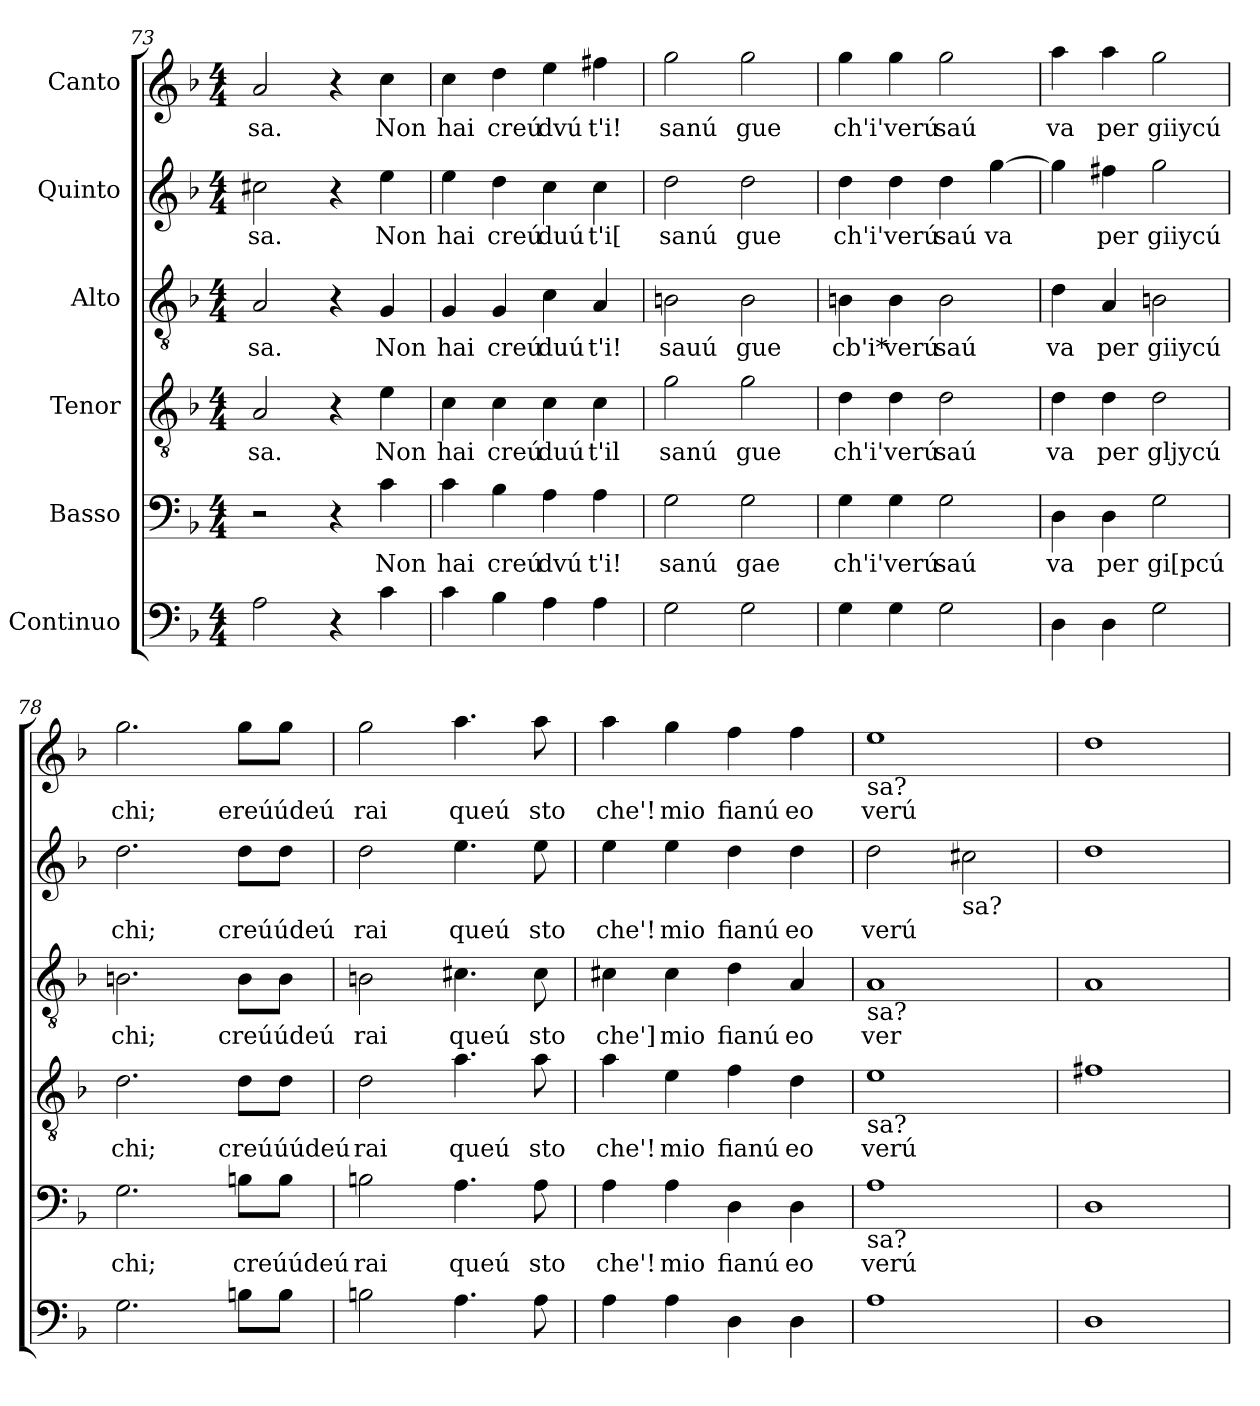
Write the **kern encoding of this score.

**kern	**kern	**text	**kern	**text	**kern	**text	**kern	**text	**kern	**text
*part6	*part5	*part5	*part4	*part4	*part3	*part3	*part2	*part2	*part1	*part1
*staff6	*staff5	*staff5	*staff4	*staff4	*staff3	*staff3	*staff2	*staff2	*staff1	*staff1
*I"Continuo	*I"Basso	*	*I"Tenor	*	*I"Alto	*	*I"Quinto	*	*I"Canto	*
*clefF4	*clefF4	*	*clefGv2	*	*clefGv2	*	*clefG2	*	*clefG2	*
*k[b-]	*k[b-]	*	*k[b-]	*	*k[b-]	*	*k[b-]	*	*k[b-]	*
*F:	*F:	*	*F:	*	*F:	*	*F:	*	*F:	*
*M4/4	*M4/4	*	*M4/4	*	*M4/4	*	*M4/4	*	*M4/4	*
=73	=73	=73	=73	=73	=73	=73	=73	=73	=73	=73
!	!	!	!	!LO:LY:b	!	!LO:LY:b	!	!LO:LY:b	!	!LO:LY:b
2A\	2r	.	2A/	sa.	2A/	sa.	2cc#X\	sa.	2a/	sa.
4r	4r	.	4r	.	4r	.	4r	.	4r	.
!	!	!LO:LY:b	!	!LO:LY:b	!	!LO:LY:b	!	!LO:LY:b	!	!LO:LY:b
4c\	4c\	Non	4e\	Non	4G/	Non	4ee\	Non	4cc\	Non
=74	=74	=74	=74	=74	=74	=74	=74	=74	=74	=74
!	!	!LO:LY:b	!	!LO:LY:b	!	!LO:LY:b	!	!LO:LY:b	!	!LO:LY:b
4c\	4c\	hai	4c\	hai	4G/	hai	4ee\	hai	4cc\	hai
!	!	!LO:LY:b	!	!LO:LY:b	!	!LO:LY:b	!	!LO:LY:b	!	!LO:LY:b
4B-\	4B-\	creú	4c\	creú	4G/	creú	4dd\	creú	4dd\	creú
!	!	!LO:LY:b	!	!LO:LY:b	!	!LO:LY:b	!	!LO:LY:b	!	!LO:LY:b
4A\	4A\	dvú	4c\	duú	4c\	duú	4cc\	duú	4ee\	dvú
!	!	!LO:LY:b	!	!LO:LY:b	!	!LO:LY:b	!	!LO:LY:b	!	!LO:LY:b
4A\	4A\	t'i!	4c\	t'il	4A/	t'i!	4cc\	t'i[	4ff#X\	t'i!
=75	=75	=75	=75	=75	=75	=75	=75	=75	=75	=75
!	!	!LO:LY:b	!	!LO:LY:b	!	!LO:LY:b	!	!LO:LY:b	!	!LO:LY:b
2G\	2G\	sanú	2g\	sanú	2Bn\	sauú	2dd\	sanú	2gg\	sanú
!	!	!LO:LY:b	!	!LO:LY:b	!	!LO:LY:b	!	!LO:LY:b	!	!LO:LY:b
2G\	2G\	gae	2g\	gue	2B\	gue	2dd\	gue	2gg\	gue
=76	=76	=76	=76	=76	=76	=76	=76	=76	=76	=76
!	!	!LO:LY:b	!	!LO:LY:b	!	!LO:LY:b	!	!LO:LY:b	!	!LO:LY:b
4G\	4G\	ch'i'	4d\	ch'i'	4Bn\	cb'i*	4dd\	ch'i'	4gg\	ch'i'
!	!	!LO:LY:b	!	!LO:LY:b	!	!LO:LY:b	!	!LO:LY:b	!	!LO:LY:b
4G\	4G\	verú	4d\	verú	4B\	verú	4dd\	verú	4gg\	verú
!	!	!LO:LY:b	!	!LO:LY:b	!	!LO:LY:b	!	!LO:LY:b	!	!LO:LY:b
2G\	2G\	saú	2d\	saú	2B\	saú	4dd\	saú	2gg\	saú
!	!	!	!	!	!	!	!	!LO:LY:b	!	!
.	.	.	.	.	.	.	[4gg\	va	.	.
=77	=77	=77	=77	=77	=77	=77	=77	=77	=77	=77
!	!	!LO:LY:b	!	!LO:LY:b	!	!LO:LY:b	!	!	!	!LO:LY:b
4D\	4D\	va	4d\	va	4d\	va	4gg\]	.	4aa\	va
!	!	!LO:LY:b	!	!LO:LY:b	!	!LO:LY:b	!	!LO:LY:b	!	!LO:LY:b
4D\	4D\	per	4d\	per	4A/	per	4ff#X\	per	4aa\	per
!	!	!LO:LY:b	!	!LO:LY:b	!	!LO:LY:b	!	!LO:LY:b	!	!LO:LY:b
2G\	2G\	gi[pcú	2d\	gljycú	2Bn\	giiycú	2gg\	giiycú	2gg\	giiycú
=78	=78	=78	=78	=78	=78	=78	=78	=78	=78	=78
!	!	!LO:LY:b	!	!LO:LY:b	!	!LO:LY:b	!	!LO:LY:b	!	!LO:LY:b
2.G\	2.G\	chi;	2.d\	chi;	2.Bn\	chi;	2.dd\	chi;	2.gg\	chi;
!	!	!LO:LY:b	!	!LO:LY:b	!	!LO:LY:b	!	!LO:LY:b	!	!LO:LY:b
8Bn\L	8Bn\L	creúúdeú	8d\L	creú	8B\L	creú	8dd\L	creú	8gg\L	ereú
!	!	!	!	!LO:LY:b	!	!LO:LY:b	!	!LO:LY:b	!	!LO:LY:b
8B\J	8B\J	.	8d\J	úúdeú	8B\J	údeú	8dd\J	údeú	8gg\J	údeú
=79	=79	=79	=79	=79	=79	=79	=79	=79	=79	=79
!	!	!LO:LY:b	!	!LO:LY:b	!	!LO:LY:b	!	!LO:LY:b	!	!LO:LY:b
2Bn\	2Bn\	rai	2d\	rai	2Bn\	rai	2dd\	rai	2gg\	rai
!	!	!LO:LY:b	!	!LO:LY:b	!	!LO:LY:b	!	!LO:LY:b	!	!LO:LY:b
4.A\	4.A\	queú	4.a\	queú	4.c#X\	queú	4.ee\	queú	4.aa\	queú
!	!	!LO:LY:b	!	!LO:LY:b	!	!LO:LY:b	!	!LO:LY:b	!	!LO:LY:b
8A\	8A\	sto	8a\	sto	8c#\	sto	8ee\	sto	8aa\	sto
=80	=80	=80	=80	=80	=80	=80	=80	=80	=80	=80
!	!	!LO:LY:b	!	!LO:LY:b	!	!LO:LY:b	!	!LO:LY:b	!	!LO:LY:b
4A\	4A\	che'!	4a\	che'!	4c#X\	che']	4ee\	che'!	4aa\	che'!
!	!	!LO:LY:b	!	!LO:LY:b	!	!LO:LY:b	!	!LO:LY:b	!	!LO:LY:b
4A\	4A\	mio	4e\	mio	4c#\	mio	4ee\	mio	4gg\	mio
!	!	!LO:LY:b	!	!LO:LY:b	!	!LO:LY:b	!	!LO:LY:b	!	!LO:LY:b
4D\	4D\	fianú	4f\	fianú	4d\	fianú	4dd\	fianú	4ff\	fianú
!	!	!LO:LY:b	!	!LO:LY:b	!	!LO:LY:b	!	!LO:LY:b	!	!LO:LY:b
4D\	4D\	eo	4d\	eo	4A/	eo	4dd\	eo	4ff\	eo
=81	=81	=81	=81	=81	=81	=81	=81	=81	=81	=81
!	!	!	!	!	!	!	!	!	!LO:TX:b:t=sa?	!
!	!	!	!	!	!LO:TX:b:t=sa?	!	!	!	!	!
!	!	!	!LO:TX:b:t=sa?	!	!	!	!	!	!	!
!	!LO:TX:b:t=sa?	!	!	!	!	!	!	!	!	!
!	!	!LO:LY:b	!	!LO:LY:b	!	!LO:LY:b	!	!LO:LY:b	!	!LO:LY:b
1A	1A	verú	1e	verú	1A	ver	2dd\	verú	1ee	verú
!	!	!	!	!	!	!	!LO:TX:b:t=sa?	!	!	!
.	.	.	.	.	.	.	2cc#X\	.	.	.
=82	=82	=82	=82	=82	=82	=82	=82	=82	=82	=82
1D	1D	.	1f#X	.	1A	.	1dd	.	1dd	.
=	=	=	=	=	=	=	=	=	=	=
*-	*-	*-	*-	*-	*-	*-	*-	*-	*-	*-
